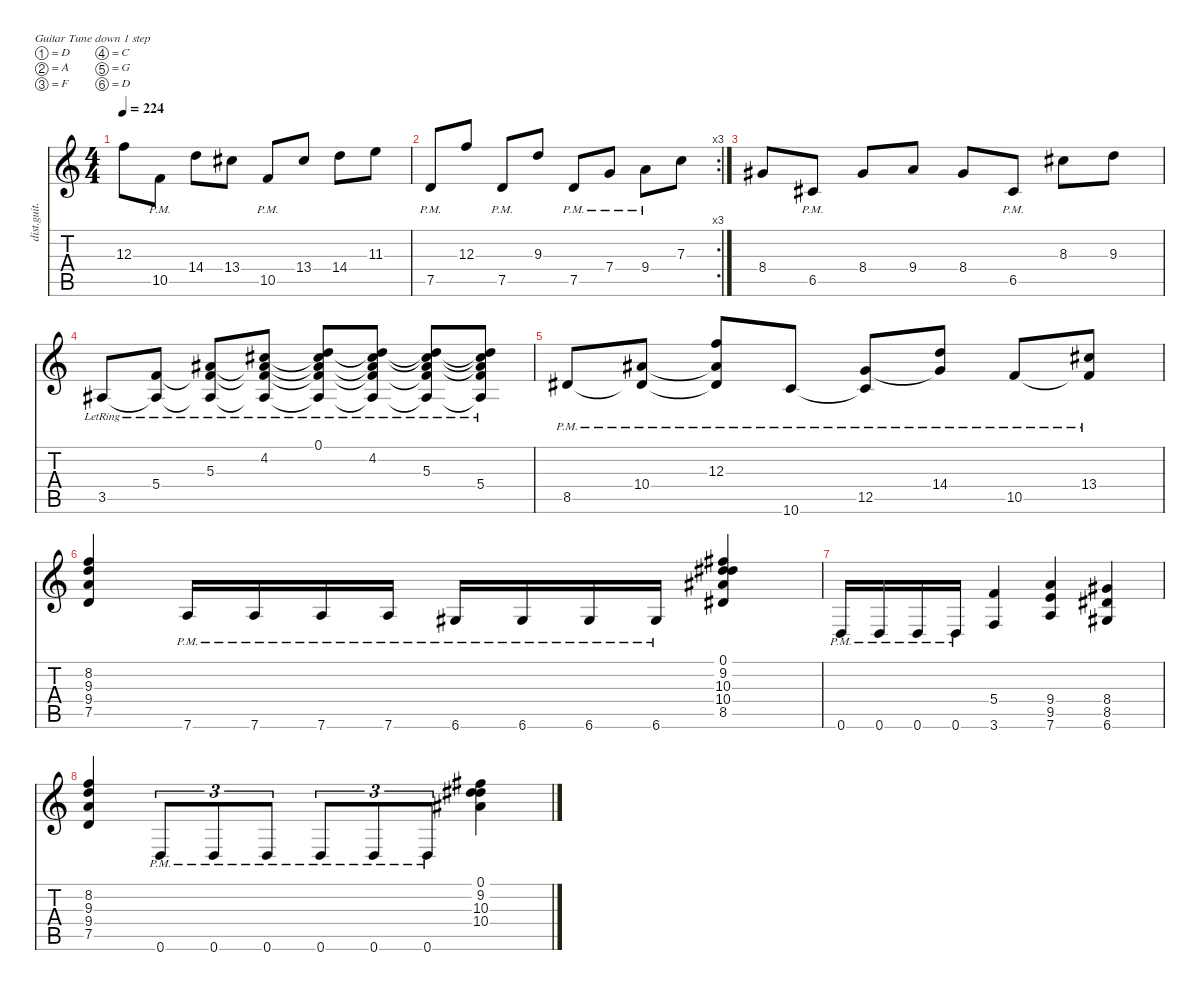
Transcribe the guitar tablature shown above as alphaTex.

\defaultSystemsLayout 4
\hideDynamics
\bracketExtendMode nobrackets
\otherSystemsTrackNameOrientation horizontal
\track ("Steffen Kummerer" "dist.guit.") {mute instrument distortionguitar}
\staff {score tabs}
\tuning (D4 A3 F3 C3 G2 D2)
\ts (4 4)
\tempo 224
\clef g2
\ks c
12.3.8{dy f beam Down} 10.5{pm}.8{beam Down} 14.4.8{beam Down} 13.4{acc #}.8{beam Down} 10.5{pm}.8{beam Up} 13.4{acc #}.8{beam Up} 14.4.8{beam Down} 11.3.8{beam Down} |
\rc 3
7.5{pm}.8{beam Up} 12.3.8{beam Up} 7.5{pm}.8{beam Up} 9.3.8{beam Up} 7.5{pm}.8{beam Up} 7.4{pm}.8{beam Up} 9.4{pm}.8{beam Down} 7.3.8{beam Down} |
8.4{acc #}.8{beam Up} 6.5{pm acc #}.8{beam Up} 8.4{acc #}.8{beam Up} 9.4.8{beam Up} 8.4{acc #}.8{beam Up} 6.5{pm acc #}.8{beam Up} 8.3{acc #}.8{beam Down} 9.3.8{beam Down} |
3.5{lr acc #}.8{beam Up} (5.4{lr} 3.5{lr t acc #}).8{beam Up} (5.3{lr acc #} 5.4{lr t} 3.5{lr t acc #}).8{beam Up} (4.2{lr acc #} 5.3{lr t acc #} 5.4{lr t} 3.5{lr t acc #}).8{beam Up} (0.1{lr} 4.2{lr t acc #} 5.3{lr t acc #} 5.4{lr t} 3.5{lr t acc #}).8{beam Up} (0.1{lr t} 4.2{lr acc #} 5.3{lr t acc #} 5.4{lr t} 3.5{lr t acc #}).8{beam Up} (0.1{lr t} 4.2{lr t acc #} 5.3{lr acc #} 5.4{lr t} 3.5{lr t acc #}).8{beam Up} (0.1{lr t} 4.2{lr t acc #} 5.3{lr t acc #} 5.4{lr} 3.5{lr t acc #}).8{beam Up} |
8.5{pm acc #}.8{beam Up} (10.4{pm acc #} 8.5{pm t acc #}).8{beam Up} (12.3{pm} 10.4{pm t acc #} 8.5{pm t acc #}).8{beam Up} 10.6{pm}.8{beam Up} (12.5{pm} 10.6{pm t}).8{beam Up} (14.4{pm} 12.5{pm t}).8{beam Up} 10.5{pm}.8{beam Up} (13.4{pm acc #} 10.5{pm t}).8{beam Up} |
(8.2 9.3 9.4 7.5).4{beam Up} 7.6{pm}.16{beam Up} 7.6{pm}.16{beam Up} 7.6{pm}.16{beam Up} 7.6{pm}.16{beam Up} 6.6{pm acc #}.16{beam Up} 6.6{pm acc #}.16{beam Up} 6.6{pm acc #}.16{beam Up} 6.6{pm acc #}.16{beam Up} (0.1 9.2{acc #} 10.3{acc #} 10.4{acc #} 8.5{acc #}).4{beam Up} |
0.6{pm}.16{beam Up} 0.6{pm}.16{beam Up} 0.6{pm}.16{beam Up} 0.6{pm}.16{beam Up} (5.4 3.6).4{beam Up} (9.4 9.5 7.6).4{beam Up} (8.4{acc #} 8.5{acc #} 6.6{acc #}).4{beam Up} |
(8.2 9.3 9.4 7.5).4{beam Up} 0.6{pm}.8{tu (3 2) beam Up} 0.6{pm}.8{tu (3 2) beam Up} 0.6{pm}.8{tu (3 2) beam Up} 0.6{pm}.8{tu (3 2) beam Up} 0.6{pm}.8{tu (3 2) beam Up} 0.6{pm}.8{tu (3 2) beam Up} (0.1 9.2{acc #} 10.3{acc #} 10.4{acc #}).4{beam Down}
